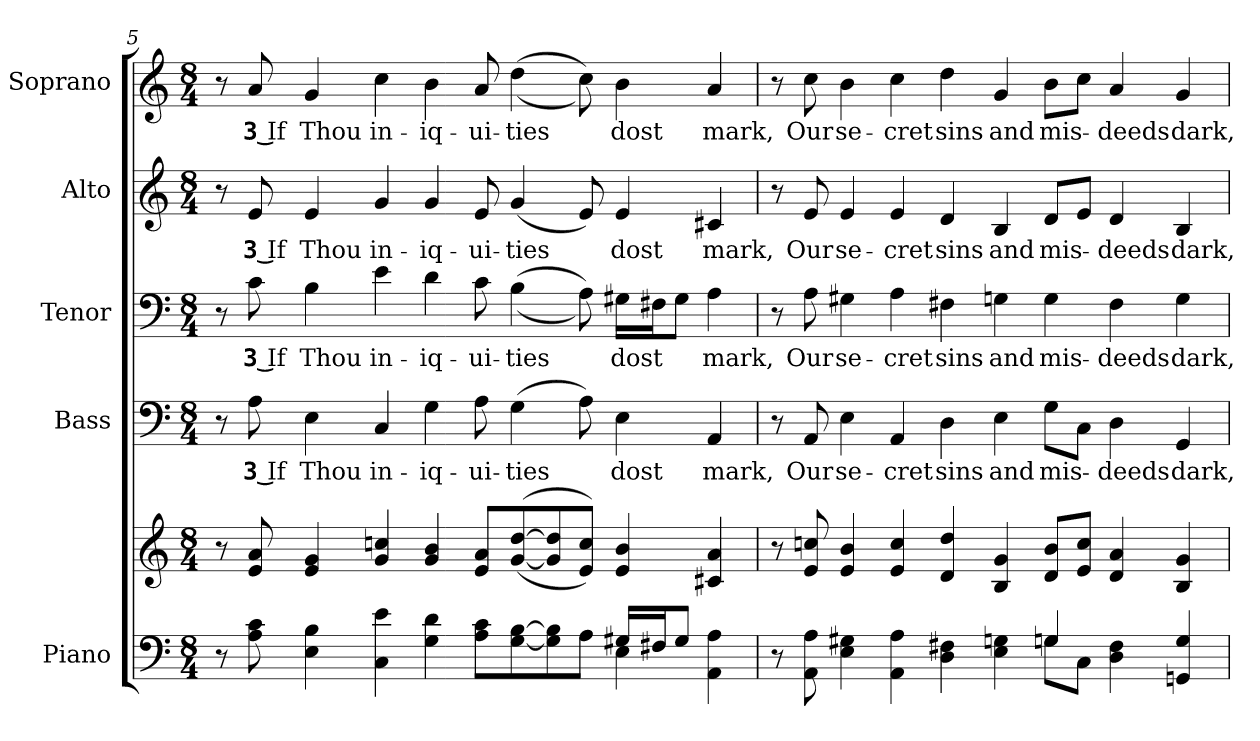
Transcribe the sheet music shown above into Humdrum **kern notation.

**kern	**kern	**kern	**text	**kern	**text	**kern	**text	**kern	**text
*part5	*part5	*part4	*part4	*part3	*part3	*part2	*part2	*part1	*part1
*staff6	*staff5	*staff4	*staff4	*staff3	*staff3	*staff2	*staff2	*staff1	*staff1
*I"Piano	*	*I"Bass	*	*I"Tenor	*	*I"Alto	*	*I"Soprano	*
*I'Pno.	*	*I'B.	*	*I'T.	*	*I'A.	*	*I'S.	*
!!LO:PB:g=z
*clefF4	*clefG2	*clefF4	*	*clefF4	*	*clefG2	*	*clefG2	*
*k[]	*k[]	*k[]	*	*k[]	*	*k[]	*	*k[]	*
*C:	*C:	*C:	*	*C:	*	*C:	*	*C:	*
*M8/4	*M8/4	*M8/4	*	*M8/4	*	*M8/4	*	*M8/4	*
=5	=5	=5	=5	=5	=5	=5	=5	=5	=5
*^	*	*	*	*	*	*	*	*	*
8r	1ryy	8r	8r	.	8r	.	8r	.	8r	.
!	!	!	!	!LO:LY:b:color=#000000	!	!	!	!	!	!
!	!	!	!	!	!	!LO:LY:b:color=#000000	!	!	!	!
!	!	!	!	!	!	!	!	!LO:LY:b:color=#000000	!	!
!	!	!	!	!	!	!	!	!	!	!LO:LY:b:color=#000000
8Ai\ 8ci	.	8ei/ 8ai	8Ai\	3 If	8ci\	3 If	8ei/	3 If	8ai/	3 If
!	!	!	!	!LO:LY:b:color=#000000	!	!	!	!	!	!
!	!	!	!	!	!	!LO:LY:b:color=#000000	!	!	!	!
!	!	!	!	!	!	!	!	!LO:LY:b:color=#000000	!	!
!	!	!	!	!	!	!	!	!	!	!LO:LY:b:color=#000000
4Ei\ 4Bi	.	4ei/ 4gi	4Ei\	Thou	4Bi\	Thou	4ei/	Thou	4gi/	Thou
!	!	!	!	!LO:LY:b:color=#000000	!	!	!	!	!	!
!	!	!	!	!	!	!LO:LY:b:color=#000000	!	!	!	!
!	!	!	!	!	!	!	!	!LO:LY:b:color=#000000	!	!
!	!	!	!	!	!	!	!	!	!	!LO:LY:b:color=#000000
4Ci\ 4ei	.	4gi/ 4ccni	4Ci/	in-	4ei\	in-	4gi/	in-	4cci\	in-
!	!	!	!	!LO:LY:b:color=#000000	!	!	!	!	!	!
!	!	!	!	!	!	!LO:LY:b:color=#000000	!	!	!	!
!	!	!	!	!	!	!	!	!LO:LY:b:color=#000000	!	!
!	!	!	!	!	!	!	!	!	!	!LO:LY:b:color=#000000
4Gi\ 4di	.	4gi/ 4bi	4Gi\	-iq-	4di\	-iq-	4gi/	-iq-	4bi\	-iq-
!	!	!	!	!LO:LY:b:color=#000000	!	!	!	!	!	!
!	!	!	!	!	!	!LO:LY:b:color=#000000	!	!	!	!
!	!	!	!	!	!	!	!	!LO:LY:b:color=#000000	!	!
!	!	!	!	!	!	!	!	!	!	!LO:LY:b:color=#000000
8Ai\ 8ciL	4ryy	8ei/ 8aiL	8Ai\	-ui-	8ci\	-ui-	8ei/	-ui-	8ai/	-ui-
!	!	!	!	!LO:LY:b:color=#000000	!	!	!	!	!	!
!	!	!	!	!	!	!LO:LY:b:color=#000000	!	!	!	!
!	!	!	!	!	!	!	!	!LO:LY:b:color=#000000	!	!
!	!	!	!	!	!	!	!	!	!	!LO:LY:b:color=#000000
[<8Gi\ [>8Bi	.	(([<8gi/ [>8ddi	(4Gi\	-ties	((4Bi\	-ties	(4gi/	-ties	((4ddi\	-ties
8Gi\] 8Bi]	4ryy	8gi/] 8ddi]	.	.	.	.	.	.	.	.
8Ai\J	.	8ei/ 8cciJ))	8Ai\)	.	8Ai\))	.	8ei/)	.	8cci\))	.
!	!	!	!	!LO:LY:b:color=#000000	!	!	!	!	!	!
!	!	!	!	!	!	!LO:LY:b:color=#000000	!	!	!	!
!	!	!	!	!	!	!	!	!LO:LY:b:color=#000000	!	!
!	!	!	!	!	!	!	!	!	!	!LO:LY:b:color=#000000
16G#Xi/LL	4Ei\	4ei/ 4bi	4Ei\	dost	16G#Xi\LL	dost	4ei/	dost	4bi\	dost
16F#Xi/J	.	.	.	.	16F#Xi\J	.	.	.	.	.
8G#i/J	.	.	.	.	8G#i\J	.	.	.	.	.
!	!	!	!	!LO:LY:b:color=#000000	!	!	!	!	!	!
!	!	!	!	!	!	!LO:LY:b:color=#000000	!	!	!	!
!	!	!	!	!	!	!	!	!LO:LY:b:color=#000000	!	!
!	!	!	!	!	!	!	!	!	!	!LO:LY:b:color=#000000
4AAi\ 4Ai	4ryy	4c#Xi/ 4ai	4AAi/	mark,	4Ai\	mark,	4c#Xi/	mark,	4ai/	mark,
!!LO:PB:g=z
=6	=6	=6	=6	=6	=6	=6	=6	=6	=6	=6
8r	8ryy	8r	8r	.	8r	.	8r	.	8r	.
!	!	!	!	!LO:LY:b:color=#000000	!	!	!	!	!	!
!	!	!	!	!	!	!LO:LY:b:color=#000000	!	!	!	!
!	!	!	!	!	!	!	!	!LO:LY:b:color=#000000	!	!
!	!	!	!	!	!	!	!	!	!	!LO:LY:b:color=#000000
8AAi\ 8Ai	8ryy	8ei/ 8ccni	8AAi/	Our	8Ai\	Our	8ei/	Our	8cci\	Our
!	!	!	!	!LO:LY:b:color=#000000	!	!	!	!	!	!
!	!	!	!	!	!	!LO:LY:b:color=#000000	!	!	!	!
!	!	!	!	!	!	!	!	!LO:LY:b:color=#000000	!	!
!	!	!	!	!	!	!	!	!	!	!LO:LY:b:color=#000000
4Ei\ 4G#Xi	4ryy	4ei/ 4bi	4Ei\	se-	4G#Xi\	se-	4ei/	se-	4bi\	se-
!	!	!	!	!LO:LY:b:color=#000000	!	!	!	!	!	!
!	!	!	!	!	!	!LO:LY:b:color=#000000	!	!	!	!
!	!	!	!	!	!	!	!	!LO:LY:b:color=#000000	!	!
!	!	!	!	!	!	!	!	!	!	!LO:LY:b:color=#000000
4AAi\ 4Ai	2ryy	4ei/ 4cci	4AAi/	-cret	4Ai\	-cret	4ei/	-cret	4cci\	-cret
!	!	!	!	!LO:LY:b:color=#000000	!	!	!	!	!	!
!	!	!	!	!	!	!LO:LY:b:color=#000000	!	!	!	!
!	!	!	!	!	!	!	!	!LO:LY:b:color=#000000	!	!
!	!	!	!	!	!	!	!	!	!	!LO:LY:b:color=#000000
4Di\ 4F#Xi	.	4di/ 4ddi	4Di\	sins	4F#Xi\	sins	4di/	sins	4ddi\	sins
!	!	!	!	!LO:LY:b:color=#000000	!	!	!	!	!	!
!	!	!	!	!	!	!LO:LY:b:color=#000000	!	!	!	!
!	!	!	!	!	!	!	!	!LO:LY:b:color=#000000	!	!
!	!	!	!	!	!	!	!	!	!	!LO:LY:b:color=#000000
4Ei\ 4Gni	4ryy	4Bi/ 4gi	4Ei\	and	4Gni\	and	4Bi/	and	4gi/	and
!	!	!	!	!LO:LY:b:color=#000000	!	!	!	!	!	!
!	!	!	!	!	!	!LO:LY:b:color=#000000	!	!	!	!
!	!	!	!	!	!	!	!	!LO:LY:b:color=#000000	!	!
!	!	!	!	!	!	!	!	!	!	!LO:LY:b:color=#000000
4Gi/	8Gni\L	8di/ 8biL	8Gi\L	mis-	4Gi\	mis-	8di/L	mis-	8bi\L	mis-
.	8Ci\J	8ei/ 8cciJ	8Ci\J	.	.	.	8ei/J	.	8cci\J	.
!	!	!	!	!LO:LY:b:color=#000000	!	!	!	!	!	!
!	!	!	!	!	!	!LO:LY:b:color=#000000	!	!	!	!
!	!	!	!	!	!	!	!	!LO:LY:b:color=#000000	!	!
!	!	!	!	!	!	!	!	!	!	!LO:LY:b:color=#000000
4Di\ 4F#i	4ryy	4di/ 4ai	4Di\	-deeds	4F#i\	-deeds	4di/	-deeds	4ai/	-deeds
!	!	!	!	!LO:LY:b:color=#000000	!	!	!	!	!	!
!	!	!	!	!	!	!LO:LY:b:color=#000000	!	!	!	!
!	!	!	!	!	!	!	!	!LO:LY:b:color=#000000	!	!
!	!	!	!	!	!	!	!	!	!	!LO:LY:b:color=#000000
4GGni/ 4Gi	4ryy	4Bi/ 4gi	4GGi/	dark,	4Gi\	dark,	4Bi/	dark,	4gi/	dark,
*v	*v	*	*	*	*	*	*	*	*	*
=	=	=	=	=	=	=	=	=	=
*-	*-	*-	*-	*-	*-	*-	*-	*-	*-
